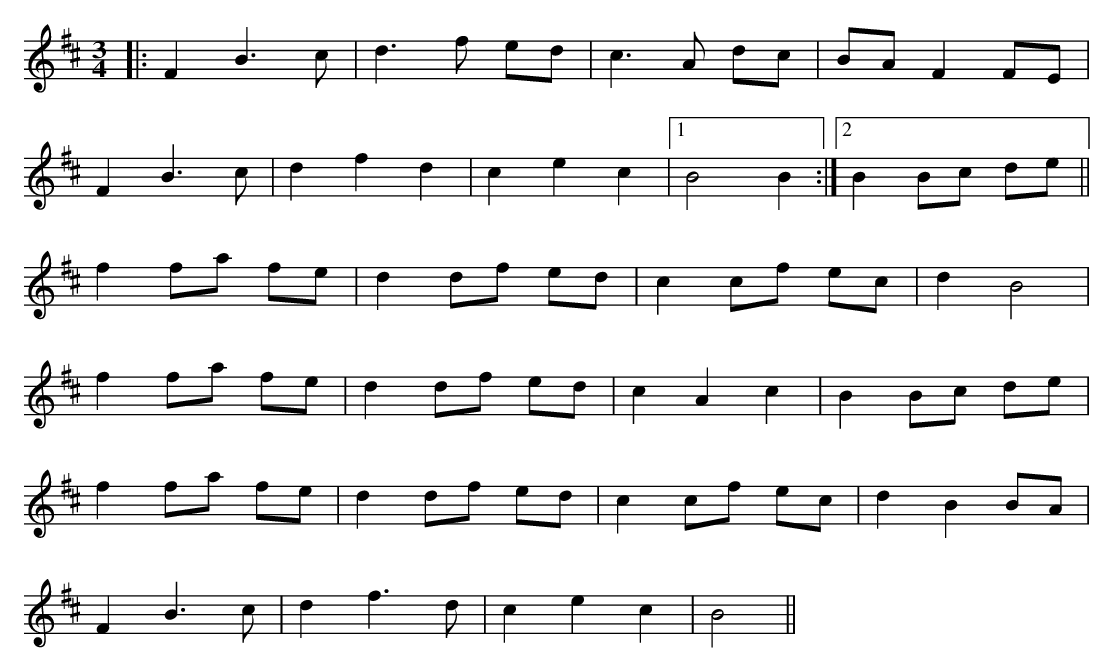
X:1
M:3/4
K:Bmin
|:F2B2>c2|d2>f2 ed|c2>A2 dc|BA F2 FE|
F2B2>c2|d2f2d2|c2e2c2|1 B4 B2:|2 B2 Bc de||
f2 fa fe|d2 df ed|c2 cf ec|d2 B4|
f2 fa fe|d2 df ed|c2 A2 c2|B2 Bc de|
f2 fa fe|d2 df ed|c2 cf ec|d2 B2 BA|
F2 B2> c2|d2 f2> d2|c2 e2 c2|B4>||
